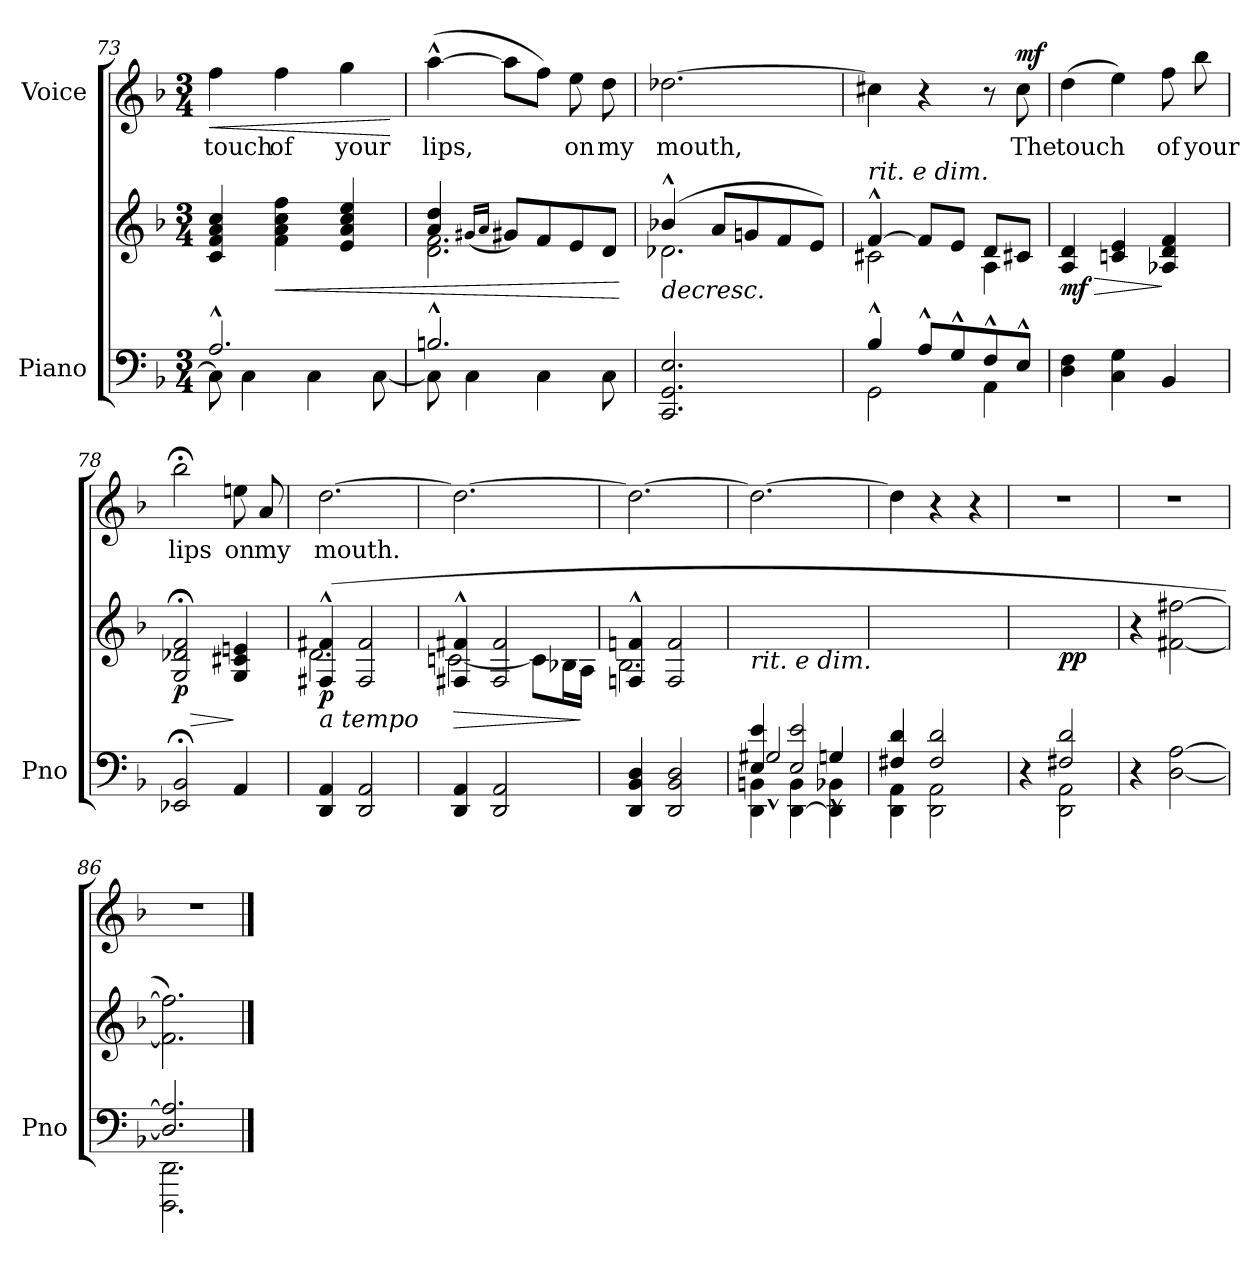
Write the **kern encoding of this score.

**kern	**kern	**dynam	**kern	**text	**dynam
*part2	*part2	*part2	*part1	*part1	*part1
*staff3	*staff2	*staff2/3	*staff1	*staff1	*staff1
*I"Piano	*	*	*I"Voice	*	*
*I'Pno	*	*	*	*	*
*clefF4	*clefG2	*	*clefG2	*	*
*k[b-]	*k[b-]	*	*k[b-]	*	*
*M3/4	*M3/4	*	*M3/4	*	*
=73	=73	=73	=73	=73	=73
*^	*	*	*	*	*
!	!	!	!	!	!	!LO:HP:b
2.A^^/	8C\]	4c/ 4f/ 4a/ 4cc/	.	4ff\	touch	<
.	4C\	.	.	.	.	.
!	!	!	!LO:HP:b	!	!	!
.	.	4f\ 4a\ 4cc\ 4ff\	<	4ff\	of	.
.	4C\	.	.	.	.	.
.	.	4e/ 4a/ 4cc/ 4ee/	.	4gg\	your	.
.	[<8C\	.	.	.	.	.
*v	*v	*	*	*	*	*
.	.	.	.	.	[
=74	=74	=74	=74	=74	=74
*^	*^	*	*	*	*
2.Bn^^/	8C\]	2.d\ 2.f\	4a/ 4dd/	.	([>4aa^^\	lips,	.
.	4C\	.	.	.	.	.	.
.	.	.	(16qg#X/LL	.	.	.	.
.	.	.	16qa/JJ	.	.	.	.
.	.	.	8g#/L)	.	8aa\L]	.	.
.	4C\	.	8f/	.	8ff\J)	.	.
.	.	.	8e/	.	8ee\	on	.
.	8C\	.	8d/J	.	8dd\	my	.
*v	*v	*	*	*	*	*	*
*	*v	*v	*	*	*	*
.	.	[	.	.	.
=75	=75	=75	=75	=75	=75
!	!	!LO:HP:b	!	!	!
*	*^	*	*	*	*
2.CC/ 2.GG/ 2.E/	(4b-X^^/	2.d-X\	>	[>2.dd-X\	mouth,	.
.	8a/L	.	.	.	.	.
.	8gn/	.	.	.	.	.
.	8f/	.	.	.	.	.
.	8e/J)	.	.	.	.	.
=76	=76	=76	=76	=76	=76	=76
*^	*	*	*	*	*	*
!	!	!LO:TX:a:i:t=rit.  e  dim.	!	!	!	!	!
4B-^^/	2GG\	[>4f^^/	2c#X\	.	4cc#X\]	.	.
8A^^/L	.	8f/L]	.	.	4r	.	.
8G^^/	.	8e/J	.	.	.	.	.
8F^^/	4AA\	8d/L	4A\	.	8r	.	.
!	!	!	!	!	!	!	!LO:DY:a
8E^^/J	.	8c#X/J	.	.	8cc#\	The	mf
*v	*v	*	*	*	*	*	*
*	*v	*v	*	*	*	*
=77	=77	=77	=77	=77	=77
!	!	!LO:HP:b	!	!	!
!	!	!LO:DY:n=1:b	!	!	!
4D\ 4F\	4A/ 4d/	> mf	(4dd\	touch	.
4C\ 4G\	4cn/ 4e/	.	4ee\)	.	.
4BB-/	4A-X/ 4d/ 4f/	]	8ff\	of	.
.	.	.	8bb-\	your	.
=78	=78	=78	=78	=78	=78
!	!	!LO:HP:b	!	!	!
!	!	!LO:DY:n=1:b	!	!	!
2EE-X/; 2BB-/;	2G/;< 2d-X/;< 2f/;<	> p	2bb-;<\	lips	.
4AA/	4G/ 4c#X/ 4en/	]	8een\	on	.
.	.	.	8a/	my	.
=79	=79	=79	=79	=79	=79
*	*^	*	*	*	*
!	!LO:TX:b:i:t=a tempo	!	!	!	!	!
!	!	!	!LO:DY:b	!	!	!
4DD/ 4AA/	(4F#X/^^ 4f#X/^^	2.d\	p	[>2.dd\	mouth.	.
2DD/ 2AA/	2F#/ 2f#/	.	.	.	.	.
=80	=80	=80	=80	=80	=80	=80
!	!	!	!LO:HP:b	!	!	!
4DD/ 4AA/	4F#X/^^ 4f#X/^^	[<2cn\	>	2.dd\_	.	.
2DD/ 2AA/	2F#/ 2f#/	.	.	.	.	.
.	.	8c\L]	.	.	.	.
.	.	16B-X\L	.	.	.	.
.	.	16A\JJ	]	.	.	.
=81	=81	=81	=81	=81	=81	=81
4DD/ 4BB-/ 4D/	4Fn/^^ 4fn/^^	2.B-\	.	2.dd\_	.	.
2DD/ 2BB-/ 2D/	2F/ 2f/	.	.	.	.	.
*	*v	*v	*	*	*	*
=82	=82	=82	=82	=82	=82
*^	*	*	*	*	*
*	*^	*	*	*	*	*
!	!	!	!LO:TX:b:i:t=rit.  e  dim.	!	!	!	!
4E/ 4e/	2G#X^^/	4DD\ 4BBn\	2.ryy	.	2.dd\_	.	.
2E/ 2e/	.	[<4DD\ 4BB\	.	.	.	.	.
.	4Gn^^/	4DD\] 4BB-X\	.	.	.	.	.
*	*v	*v	*	*	*	*	*
=83	=83	=83	=83	=83	=83	=83
4F#X/ 4d/	4DD\ 4AA\	2.ryy	.	4dd\]	.	.
2F#/ 2d/	2DD\ 2AA\	.	.	4r	.	.
.	.	.	.	4r	.	.
=84	=84	=84	=84	=84	=84	=84
4ryy	4r	4ryy	.	2.r	.	.
!	!	!	!LO:DY:b	!	!	!
2F#X/ 2d/	2DD\ 2AA\	2ryy	pp	.	.	.
*v	*v	*	*	*	*	*
=85	=85	=85	=85	=85	=85
4r	4r	.	2.r	.	.
[>2D\ [>2A\	[<2f#X\ [>2ff#X\	.	.	.	.
.	.	]	.	.	.
=86	=86	=86	=86	=86	=86
*^	*	*	*	*	*
2.DDD\ 2.DD\	2.D/] 2.A/]	2.f#\] 2.ff#\])	.	2.r	.	.
*v	*v	*	*	*	*	*
==	==	==	==	==	==
*-	*-	*-	*-	*-	*-
